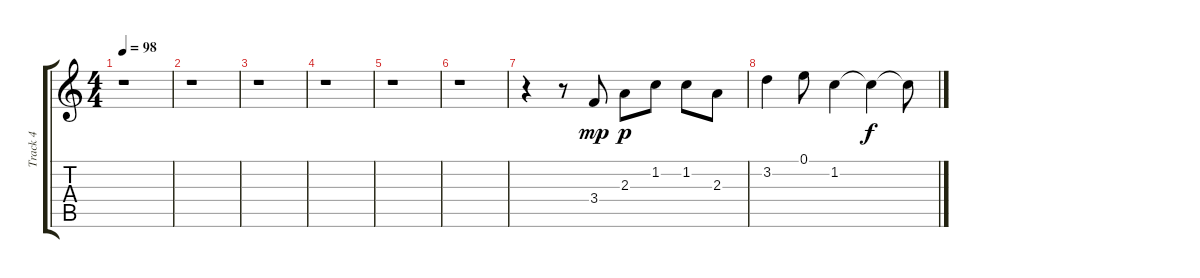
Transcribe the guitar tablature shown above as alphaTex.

\track ("Track 4" "Track 4") {instrument acousticguitarsteel}
\staff {score tabs}
\tuning (E4 B3 G3 D3 A2 E2) {hide}
\ts (4 4)
\tempo 98
\clef g2
\ks c
r.1{dy p} |
r.1 |
r.1 |
r.1 |
r.1 |
r.1{volume 0} |
r.4 r.8 3.4.8{dy mp} 2.3.8{dy p} 1.2.8 1.2.8 2.3.8 |
3.2.4 0.1.8 1.2.4 1.2{t}.4{dy f} 1.2{t}.8
